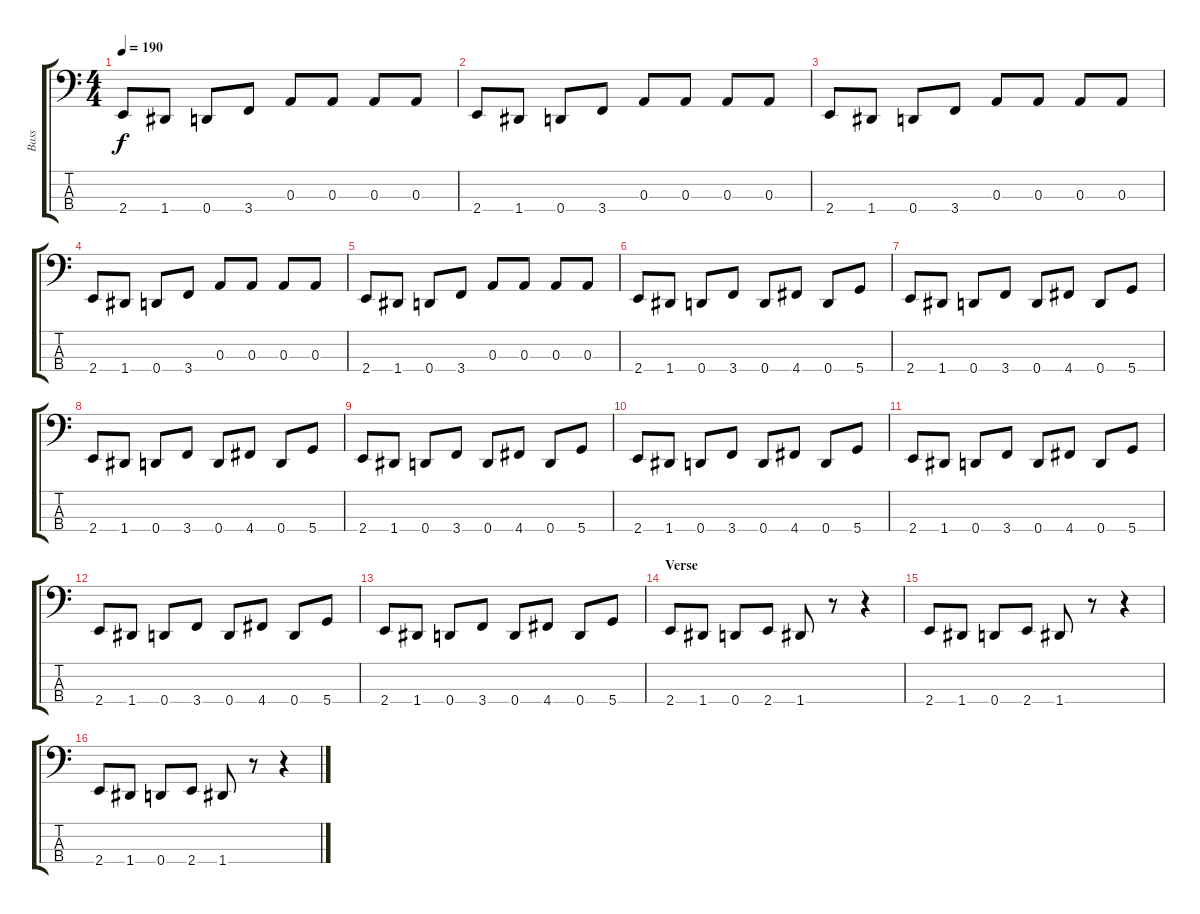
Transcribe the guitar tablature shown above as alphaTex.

\track ("Bass" "Bass") {instrument electricbassfinger}
\staff {score tabs}
\tuning (G2 D2 A1 D1) {hide}
\ts (4 4)
\tempo 190
\clef f4
\ks c
2.4.8{dy f} 1.4.8 0.4.8 3.4.8 0.3.8 0.3.8 0.3.8 0.3.8 |
2.4.8 1.4.8 0.4.8 3.4.8 0.3.8 0.3.8 0.3.8 0.3.8 |
2.4.8 1.4.8 0.4.8 3.4.8 0.3.8 0.3.8 0.3.8 0.3.8 |
2.4.8 1.4.8 0.4.8 3.4.8 0.3.8 0.3.8 0.3.8 0.3.8 |
2.4.8 1.4.8 0.4.8 3.4.8 0.3.8 0.3.8 0.3.8 0.3.8 |
2.4.8 1.4.8 0.4.8 3.4.8 0.4.8 4.4.8 0.4.8 5.4.8 |
2.4.8 1.4.8 0.4.8 3.4.8 0.4.8 4.4.8 0.4.8 5.4.8 |
2.4.8 1.4.8 0.4.8 3.4.8 0.4.8 4.4.8 0.4.8 5.4.8 |
2.4.8 1.4.8 0.4.8 3.4.8 0.4.8 4.4.8 0.4.8 5.4.8 |
2.4.8 1.4.8 0.4.8 3.4.8 0.4.8 4.4.8 0.4.8 5.4.8 |
2.4.8 1.4.8 0.4.8 3.4.8 0.4.8 4.4.8 0.4.8 5.4.8 |
2.4.8 1.4.8 0.4.8 3.4.8 0.4.8 4.4.8 0.4.8 5.4.8 |
2.4.8 1.4.8 0.4.8 3.4.8 0.4.8 4.4.8 0.4.8 5.4.8 |
\section ("" "Verse")
2.4.8 1.4.8 0.4.8 2.4.8 1.4.8 r.8 r.4 |
2.4.8 1.4.8 0.4.8 2.4.8 1.4.8 r.8 r.4 |
2.4.8 1.4.8 0.4.8 2.4.8 1.4.8 r.8 r.4
